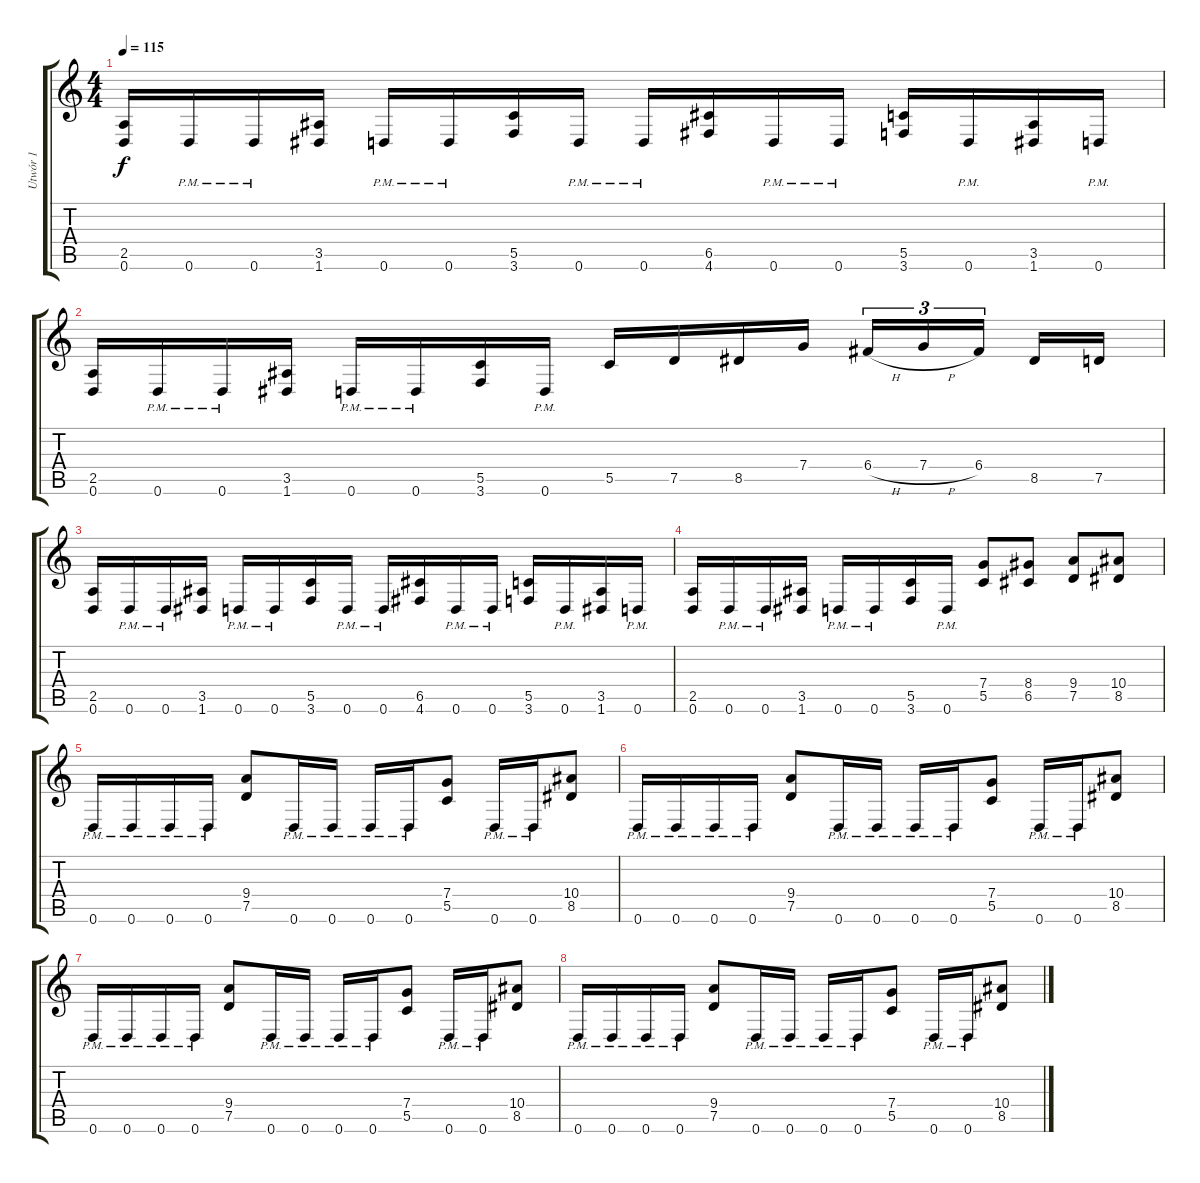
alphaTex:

\track ("Utwór 1" "Utwór 1") {instrument distortionguitar}
\staff {score tabs}
\tuning (D4 A3 F3 C3 G2 D2) {hide}
\ts (4 4)
\tempo 115
\clef g2
\ks c
(2.5 0.6).16{dy f} 0.6{pm}.16 0.6{pm}.16 (3.5 1.6).16 0.6{pm}.16 0.6{pm}.16 (5.5 3.6).16 0.6{pm}.16 0.6{pm}.16 (6.5 4.6).16 0.6{pm}.16 0.6{pm}.16 (5.5 3.6).16 0.6{pm}.16 (3.5 1.6).16 0.6{pm}.16 |
(2.5 0.6).16 0.6{pm}.16 0.6{pm}.16 (3.5 1.6).16 0.6{pm}.16 0.6{pm}.16 (5.5 3.6).16 0.6{pm}.16 5.5.16 7.5.16 8.5.16 7.4.16 6.4{h}.16{tu (3 2)} 7.4{h}.16{tu (3 2)} 6.4.16{tu (3 2) beam splitsecondary} 8.5.16 7.5.16 |
(2.5 0.6).16 0.6{pm}.16 0.6{pm}.16 (3.5 1.6).16 0.6{pm}.16 0.6{pm}.16 (5.5 3.6).16 0.6{pm}.16 0.6{pm}.16 (6.5 4.6).16 0.6{pm}.16 0.6{pm}.16 (5.5 3.6).16 0.6{pm}.16 (3.5 1.6).16 0.6{pm}.16 |
(2.5 0.6).16 0.6{pm}.16 0.6{pm}.16 (3.5 1.6).16 0.6{pm}.16 0.6{pm}.16 (5.5 3.6).16 0.6{pm}.16 (7.4 5.5).8 (8.4 6.5).8 (9.4 7.5).8 (10.4 8.5).8 |
0.6{pm}.16 0.6{pm}.16 0.6{pm}.16 0.6{pm}.16 (9.4 7.5).8 0.6{pm}.16 0.6{pm}.16 0.6{pm}.16 0.6{pm}.16 (7.4 5.5).8 0.6{pm}.16 0.6{pm}.16 (10.4 8.5).8 |
0.6{pm}.16 0.6{pm}.16 0.6{pm}.16 0.6{pm}.16 (9.4 7.5).8 0.6{pm}.16 0.6{pm}.16 0.6{pm}.16 0.6{pm}.16 (7.4 5.5).8 0.6{pm}.16 0.6{pm}.16 (10.4 8.5).8 |
0.6{pm}.16 0.6{pm}.16 0.6{pm}.16 0.6{pm}.16 (9.4 7.5).8 0.6{pm}.16 0.6{pm}.16 0.6{pm}.16 0.6{pm}.16 (7.4 5.5).8 0.6{pm}.16 0.6{pm}.16 (10.4 8.5).8 |
0.6{pm}.16 0.6{pm}.16 0.6{pm}.16 0.6{pm}.16 (9.4 7.5).8 0.6{pm}.16 0.6{pm}.16 0.6{pm}.16 0.6{pm}.16 (7.4 5.5).8 0.6{pm}.16 0.6{pm}.16 (10.4 8.5).8
